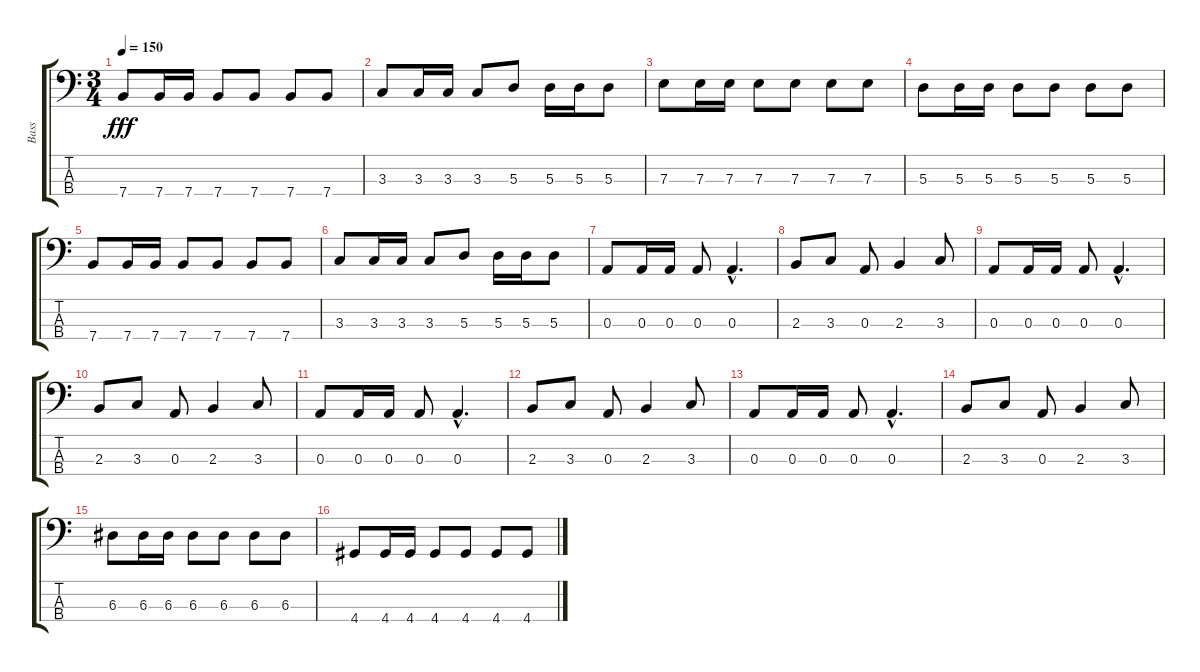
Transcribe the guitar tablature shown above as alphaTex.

\track ("Bass" "Bass") {instrument electricbassfinger}
\staff {score tabs}
\tuning (G2 D2 A1 E1) {hide}
\ts (3 4)
\tempo 150
\clef f4
\ks c
7.4.8{dy fff} 7.4.16 7.4.16 7.4.8 7.4.8 7.4.8 7.4.8 |
3.3.8 3.3.16 3.3.16 3.3.8 5.3.8 5.3.16 5.3.16 5.3.8 |
7.3.8 7.3.16 7.3.16 7.3.8 7.3.8 7.3.8 7.3.8 |
5.3.8 5.3.16 5.3.16 5.3.8 5.3.8 5.3.8 5.3.8 |
7.4.8 7.4.16 7.4.16 7.4.8 7.4.8 7.4.8 7.4.8 |
3.3.8 3.3.16 3.3.16 3.3.8 5.3.8 5.3.16 5.3.16 5.3.8 |
0.3.8 0.3.16 0.3.16 0.3.8 0.3{hac}.4{d} |
2.3.8 3.3.8 0.3.8 2.3.4 3.3.8 |
0.3.8 0.3.16 0.3.16 0.3.8 0.3{hac}.4{d} |
2.3.8 3.3.8 0.3.8 2.3.4 3.3.8 |
0.3.8 0.3.16 0.3.16 0.3.8 0.3{hac}.4{d} |
2.3.8 3.3.8 0.3.8 2.3.4 3.3.8 |
0.3.8 0.3.16 0.3.16 0.3.8 0.3{hac}.4{d} |
2.3.8 3.3.8 0.3.8 2.3.4 3.3.8 |
6.3.8 6.3.16 6.3.16 6.3.8 6.3.8 6.3.8 6.3.8 |
4.4.8 4.4.16 4.4.16 4.4.8 4.4.8 4.4.8 4.4.8
